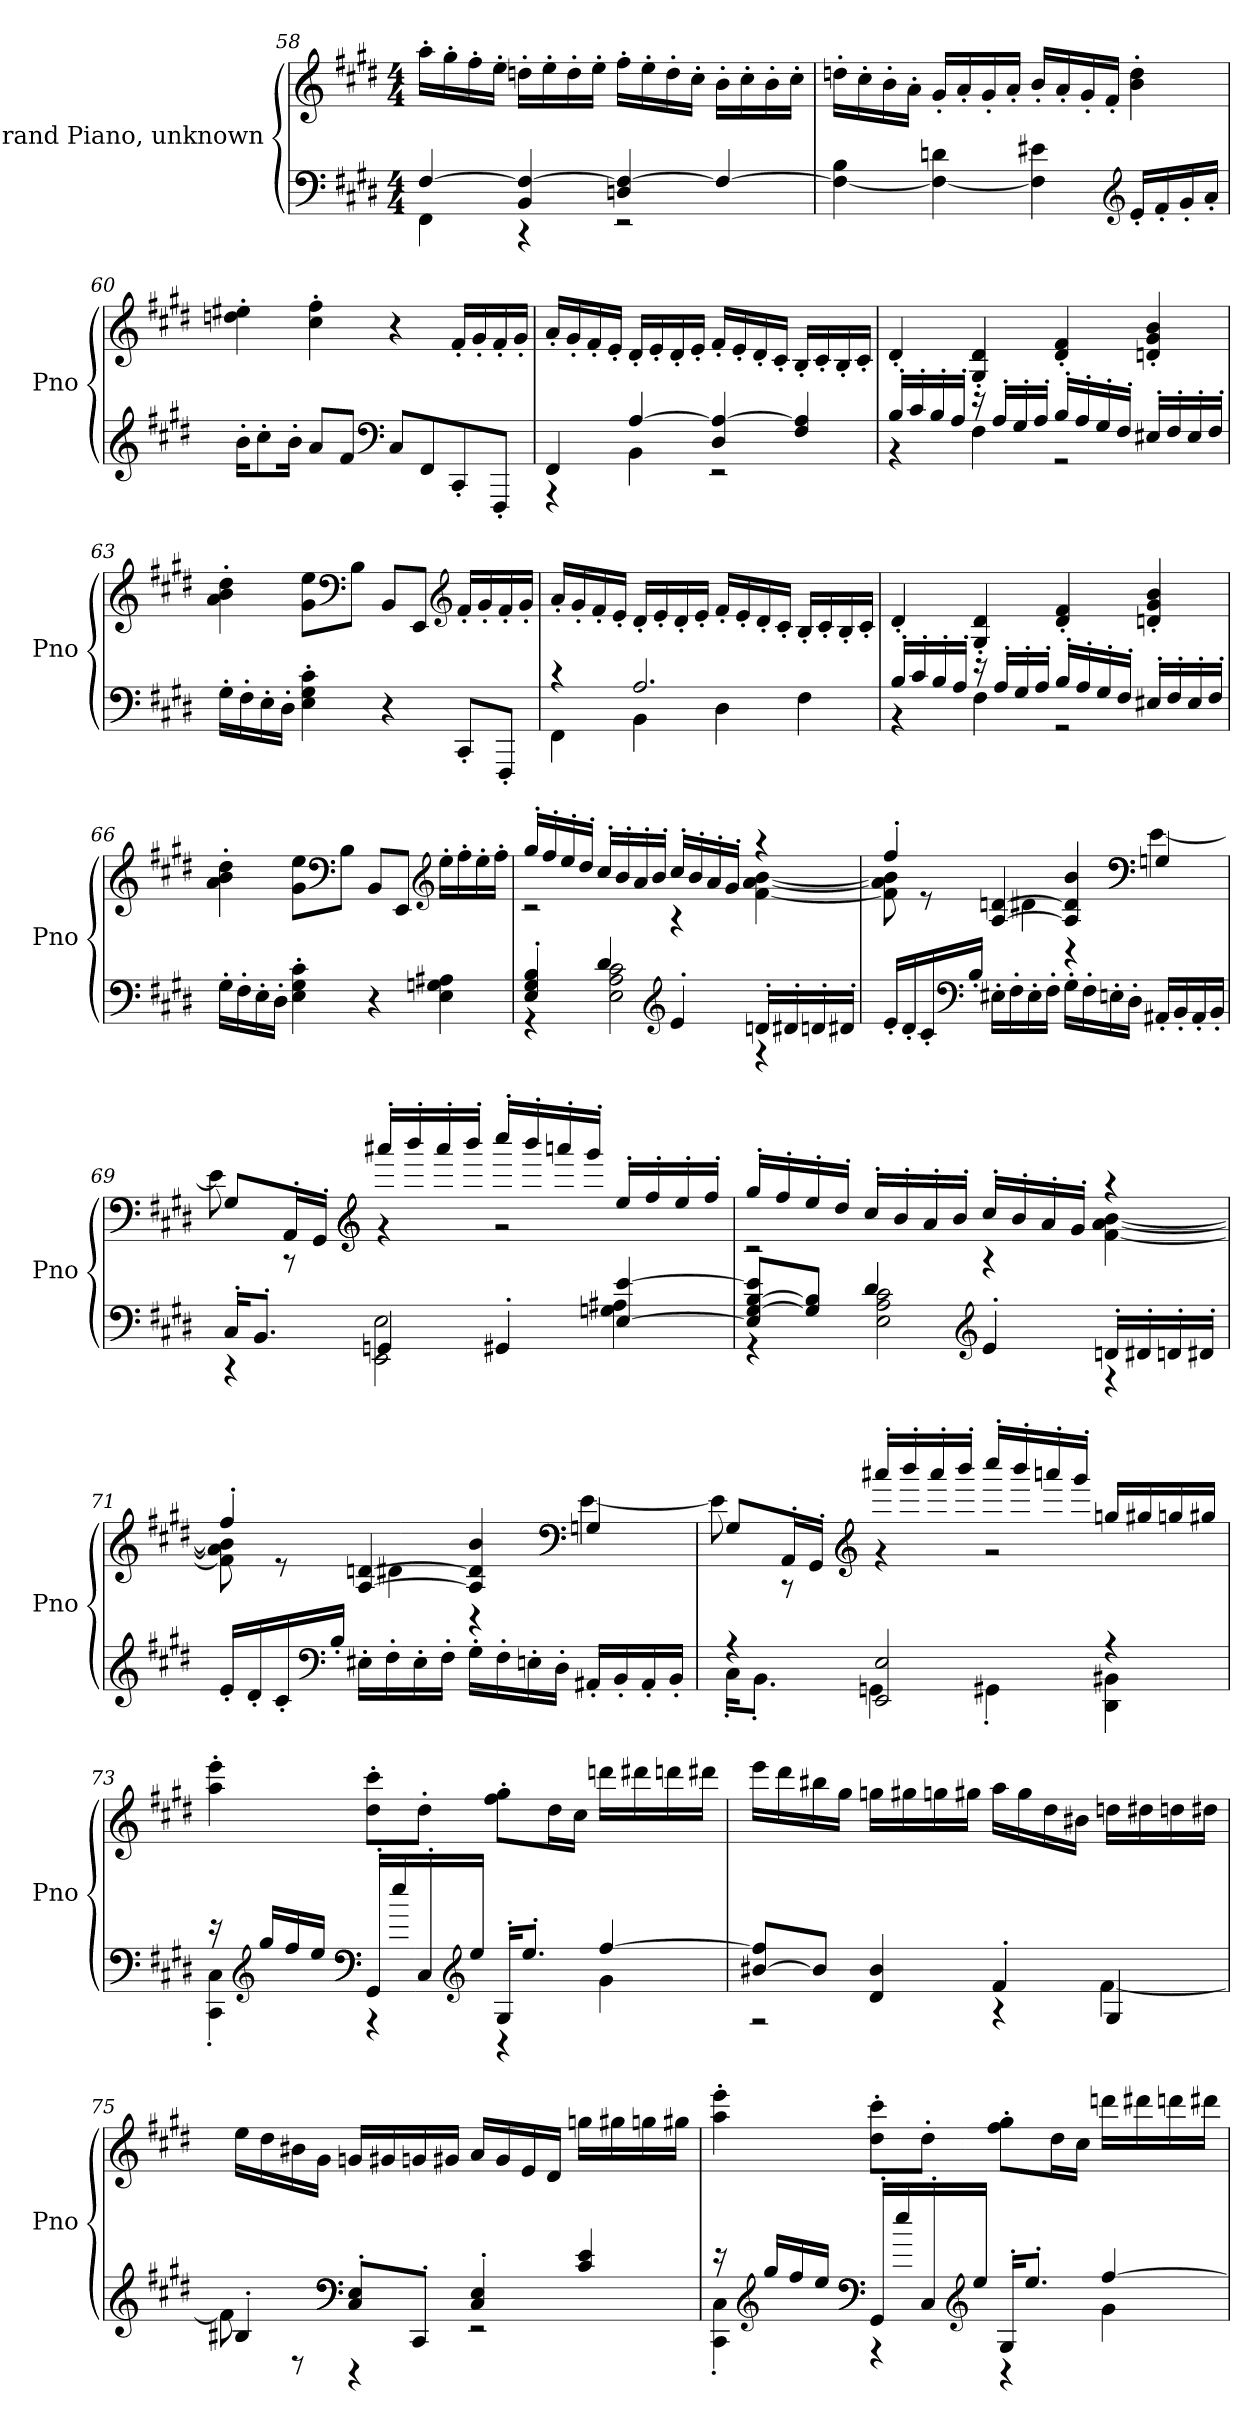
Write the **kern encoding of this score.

**kern	**kern
*part1	*part1
*staff2	*staff1
*I"Grand Piano, unknown	*
*I'Pno	*
*clefF4	*clefG2
*k[f#c#g#d#]	*k[f#c#g#d#]
*M4/4	*M4/4
=58	=58
*^	*
[4F#/	4FF#\	16aa'\LL
.	.	16gg#'\
.	.	16ff#'\
.	.	16ee'\JJ
4BB/ 4F#/_	4r	16ddn'\LL
.	.	16ee'\
.	.	16dd'\
.	.	16ee'\JJ
4Dn/ 4F#/_	2r	16ff#'\LL
.	.	16ee'\
.	.	16dd'\
.	.	16cc#'\JJ
4F#/_	.	16b'\LL
.	.	16cc#'\
.	.	16b'\
.	.	16cc#'\JJ
*v	*v	*
!!LO:PB:g=z
=59	=59
4F#\_ 4B\	16ddn'\LL
.	16cc#'\
.	16b'\
.	16a'\JJ
4F#\_ 4dn\	16g#'/LL
.	16a'/
.	16g#'/
.	16a'/JJ
4F#\] 4e#X\	16b'/LL
.	16a'/
.	16g#'/
.	16f#'/JJ
*clefG2	*
16e#'/LL	4b\' 4dd\'
16f#'/	.
16g#'/	.
16a'/JJ	.
=60	=60
16b'\KL	4ddn\' 4ee#X\'
8cc#'\	.
16b'\Jk	.
8a/L	4cc#\' 4ff#\'
8f#/J	.
*clefF4	*
8C#/L	4r
8FF#/	.
8CC#'/	16f#'/LL
.	16g#'/
8FFF#'/J	16f#'/
.	16g#'/JJ
!!LO:LB:g=z
=61	=61
*^	*
4FF#/	4r	16a'/LL
.	.	16g#'/
.	.	16f#'/
.	.	16e'/JJ
[4A/	4BB\	16d#'/LL
.	.	16e'/
.	.	16d#'/
.	.	16e'/JJ
4D#/ 4A/_	2r	16f#'/LL
.	.	16e'/
.	.	16d#'/
.	.	16c#'/JJ
4F#/ 4A/]	.	16B'/LL
.	.	16c#'/
.	.	16B'/
.	.	16c#'/JJ
=62	=62	=62
16B'/LL	4r	4d#'/
16c#'/	.	.
16B'/	.	.
16A'/JJ	.	.
16r	4F#\	4G#/' 4d#/'
16A'/LL	.	.
16G#'/	.	.
16A'/JJ	.	.
16B'/LL	2r	4d#/' 4f#/'
16A'/	.	.
16G#'/	.	.
16F#'/JJ	.	.
16E#X'/LL	.	4dn/' 4g#/' 4b/'
16F#'/	.	.
16E#'/	.	.
16F#'/JJ	.	.
*v	*v	*
!!LO:LB:g=z
=63	=63
16G#'\LL	4a\' 4b\' 4dd#\'
16F#'\	.
16E'\	.
16D#'\JJ	.
4E\' 4G#\' 4c#\'	8g#\ 8ee\L
*	*clefF4
.	8B\J
4r	8BB/L
.	8EE/J
*	*clefG2
8CC#'/L	16f#'/LL
.	16g#'/
8FFF#'/J	16f#'/
.	16g#'/JJ
=64	=64
*^	*
4r	4FF#\	16a'/LL
.	.	16g#'/
.	.	16f#'/
.	.	16e'/JJ
2.A/	4BB\	16d#'/LL
.	.	16e'/
.	.	16d#'/
.	.	16e'/JJ
.	4D#\	16f#'/LL
.	.	16e'/
.	.	16d#'/
.	.	16c#'/JJ
.	4F#\	16B'/LL
.	.	16c#'/
.	.	16B'/
.	.	16c#'/JJ
!!LO:LB:g=z
=65	=65	=65
16B'/LL	4r	4d#'/
16c#'/	.	.
16B'/	.	.
16A'/JJ	.	.
16r	4F#\	4G#/' 4d#/'
16A'/LL	.	.
16G#'/	.	.
16A'/JJ	.	.
16B'/LL	2r	4d#/' 4f#/'
16A'/	.	.
16G#'/	.	.
16F#'/JJ	.	.
16E#X'/LL	.	4dn/' 4g#/' 4b/'
16F#'/	.	.
16E#'/	.	.
16F#'/JJ	.	.
*v	*v	*
=66	=66
16G#'\LL	4a\' 4b\' 4dd#\'
16F#'\	.
16E'\	.
16D#'\JJ	.
4E\' 4G#\' 4c#\'	8g#\ 8ee\L
*	*clefF4
.	8B\J
4r	8BB/L
.	8EE/J
*	*clefG2
4E\ 4Gn\ 4A#X\	16ee'\LL
.	16ff#'\
.	16ee'\
.	16ff#'\JJ
!!LO:LB:g=z
=67	=67
*^	*^
4E/' 4G#/' 4B/'	4r	16gg#'/LL	2r
.	.	16ff#'/	.
.	.	16ee'/	.
.	.	16dd#'/JJ	.
4d#/	2E\ 2A\ 2c#\	16cc#'/LL	.
.	.	16b'/	.
.	.	16a'/	.
.	.	16b'/JJ	.
*clefG2	*	*	*
4e'/	.	16cc#'/LL	4r
.	.	16b'/	.
.	.	16a'/	.
.	.	16g#'/JJ	.
16dn'/LL	4r	4r	[4f#\ [4a\ [4b\
16d#X'/	.	.	.
16dn'/	.	.	.
16d#X'/JJ	.	.	.
*v	*v	*	*
=68	=68	=68
16e'/LL	4ff#'/	8f#\] 8a\] 8b\]
16d#'/	.	.
16c#'/	.	8r
*clefF4	*	*
16B'/JJ	.	.
16E#X'\LL	[4A/ [4dn/	4d#X\
16F#'\	.	.
16E#'\	.	.
16F#'\JJ	.	.
16G#'\LL	4A/] 4d/] 4b/	4r
16F#'\	.	.
16En'\	.	.
16D#'\JJ	.	.
*	*clefF4	*
16AA#X'/LL	4Gn/	[4e\
16BB'/	.	.
16AA#'/	.	.
16BB'/JJ	.	.
!!LO:LB:g=z	!!
=69	=69	=69
*^	*	*
16C#'/KL	4r	8G#/L	8e\]
8.BB'/J	.	.	.
.	.	16AA'/L	8r
.	.	16GG#'/JJ	.
*	*	*clefG2	*
4GGn/	2EE\ 2E\	16aaa#X'/LL	4r
.	.	16bbb'/	.
.	.	16aaa#'/	.
.	.	16bbb'/JJ	.
4GG#X'/	.	16cccc#'/LL	2r
.	.	16bbb'/	.
.	.	16aaan'/	.
.	.	16ggg#'/JJ	.
[4E/ [4e/	4Gn\ 4A#X\	16ee'/LL	.
.	.	16ff#'/	.
.	.	16ee'/	.
.	.	16ff#'/JJ	.
=70	=70	=70	=70
8E/] [8G#/ [8B/ 8e/]L	4r	16gg#'/LL	2r
.	.	16ff#'/	.
8G#/] 8B/]J	.	16ee'/	.
.	.	16dd#'/JJ	.
4d#/	2E\ 2A\ 2c#\	16cc#'/LL	.
.	.	16b'/	.
.	.	16a'/	.
.	.	16b'/JJ	.
*clefG2	*	*	*
4e'/	.	16cc#'/LL	4r
.	.	16b'/	.
.	.	16a'/	.
.	.	16g#'/JJ	.
16dn'/LL	4r	4r	[4f#\ [4a\ [4b\
16d#X'/	.	.	.
16dn'/	.	.	.
16d#X'/JJ	.	.	.
*v	*v	*	*
!!LO:PB:g=z	!!
=71	=71	=71
16e'/LL	4ff#'/	8f#\] 8a\] 8b\]
16d#'/	.	.
16c#'/	.	8r
*clefF4	*	*
16B'/JJ	.	.
16E#X'\LL	[4A/ [4dn/	4d#X\
16F#'\	.	.
16E#'\	.	.
16F#'\JJ	.	.
16G#'\LL	4A/] 4d/] 4b/	4r
16F#'\	.	.
16En'\	.	.
16D#'\JJ	.	.
*	*clefF4	*
16AA#X'/LL	4Gn/	[4e\
16BB'/	.	.
16AA#'/	.	.
16BB'/JJ	.	.
=72	=72	=72
*^	*	*
4r	16C#'\KL	8G#/L	8e\]
.	8.BB'\J	.	.
.	.	16AA'/L	8r
.	.	16GG#'/JJ	.
*	*	*clefG2	*
2EE/ 2E/	4GGn\	16aaa#X'/LL	4r
.	.	16bbb'/	.
.	.	16aaa#'/	.
.	.	16bbb'/JJ	.
.	4GG#X'\	16cccc#'/LL	2r
.	.	16bbb'/	.
.	.	16aaan'/	.
.	.	16ggg#'/JJ	.
4r	4DD#\ 4BB#X\	16ggn/LL	.
.	.	16gg#X/	.
.	.	16ggn/	.
.	.	16gg#X/JJ	.
*	*	*v	*v
!!LO:LB:g=z
=73	=73	=73
16r	4CC#\' 4C#\'	4aa\' 4eee\'
*clefG2	*	*
16gg#/LL	.	.
16ff#/	.	.
16ee/JJ	.	.
*clefF4	*	*
16GG#'/LL	4r	8dd#\' 8ccc#\'L
16ee/	.	.
16C#'/	.	8dd#'\J
*clefG2	*	*
16ee/JJ	.	.
16G#'/KL	4r	8ff#\' 8gg#\'L
8.ee'/J	.	.
.	.	16dd#\L
.	.	16cc#\JJ
[4ff#/	4g#\	16dddn\LL
.	.	16ddd#X\
.	.	16dddn\
.	.	16ddd#X\JJ
!!LO:LB:g=z
=74	=74	=74
[8b#X/ 8ff#/]L	2r	16eee\LL
.	.	16ddd#\
8b#/J]	.	16bb#X\
.	.	16gg#\JJ
4d#/ 4b#/	.	16ggn\LL
.	.	16gg#X\
.	.	16ggn\
.	.	16gg#X\JJ
4f#'/	4r	16aa\LL
.	.	16gg#\
.	.	16dd#\
.	.	16b#X\JJ
4G#/	[4f#\	16ddn\LL
.	.	16dd#X\
.	.	16ddn\
.	.	16dd#X\JJ
!!LO:LB:g=z
=75	=75	=75
4B#X'/	8f#\]	16ee\LL
.	.	16dd#\
.	8r	16b#X\
.	.	16g#\JJ
*clefF4	*	*
8C#/' 8E/'L	4r	16gn/LL
.	.	16g#X/
8CC#'/J	.	16gn/
.	.	16g#X/JJ
4C#/' 4E/'	2r	16a/LL
.	.	16g#/
.	.	16e/
.	.	16d#/JJ
4c#/ 4e/	.	16ggn\LL
.	.	16gg#X\
.	.	16ggn\
.	.	16gg#X\JJ
!!LO:LB:g=z
=76	=76	=76
16r	4CC#\' 4C#\'	4aa\' 4eee\'
*clefG2	*	*
16gg#/LL	.	.
16ff#/	.	.
16ee/JJ	.	.
*clefF4	*	*
16GG#'/LL	4r	8dd#\' 8ccc#\'L
16ee/	.	.
16C#'/	.	8dd#'\J
*clefG2	*	*
16ee/JJ	.	.
16G#'/KL	4r	8ff#\' 8gg#\'L
8.ee'/J	.	.
.	.	16dd#\L
.	.	16cc#\JJ
[4ff#/	4g#\	16dddn\LL
.	.	16ddd#X\
.	.	16dddn\
.	.	16ddd#X\JJ
*v	*v	*
=	=
*-	*-
